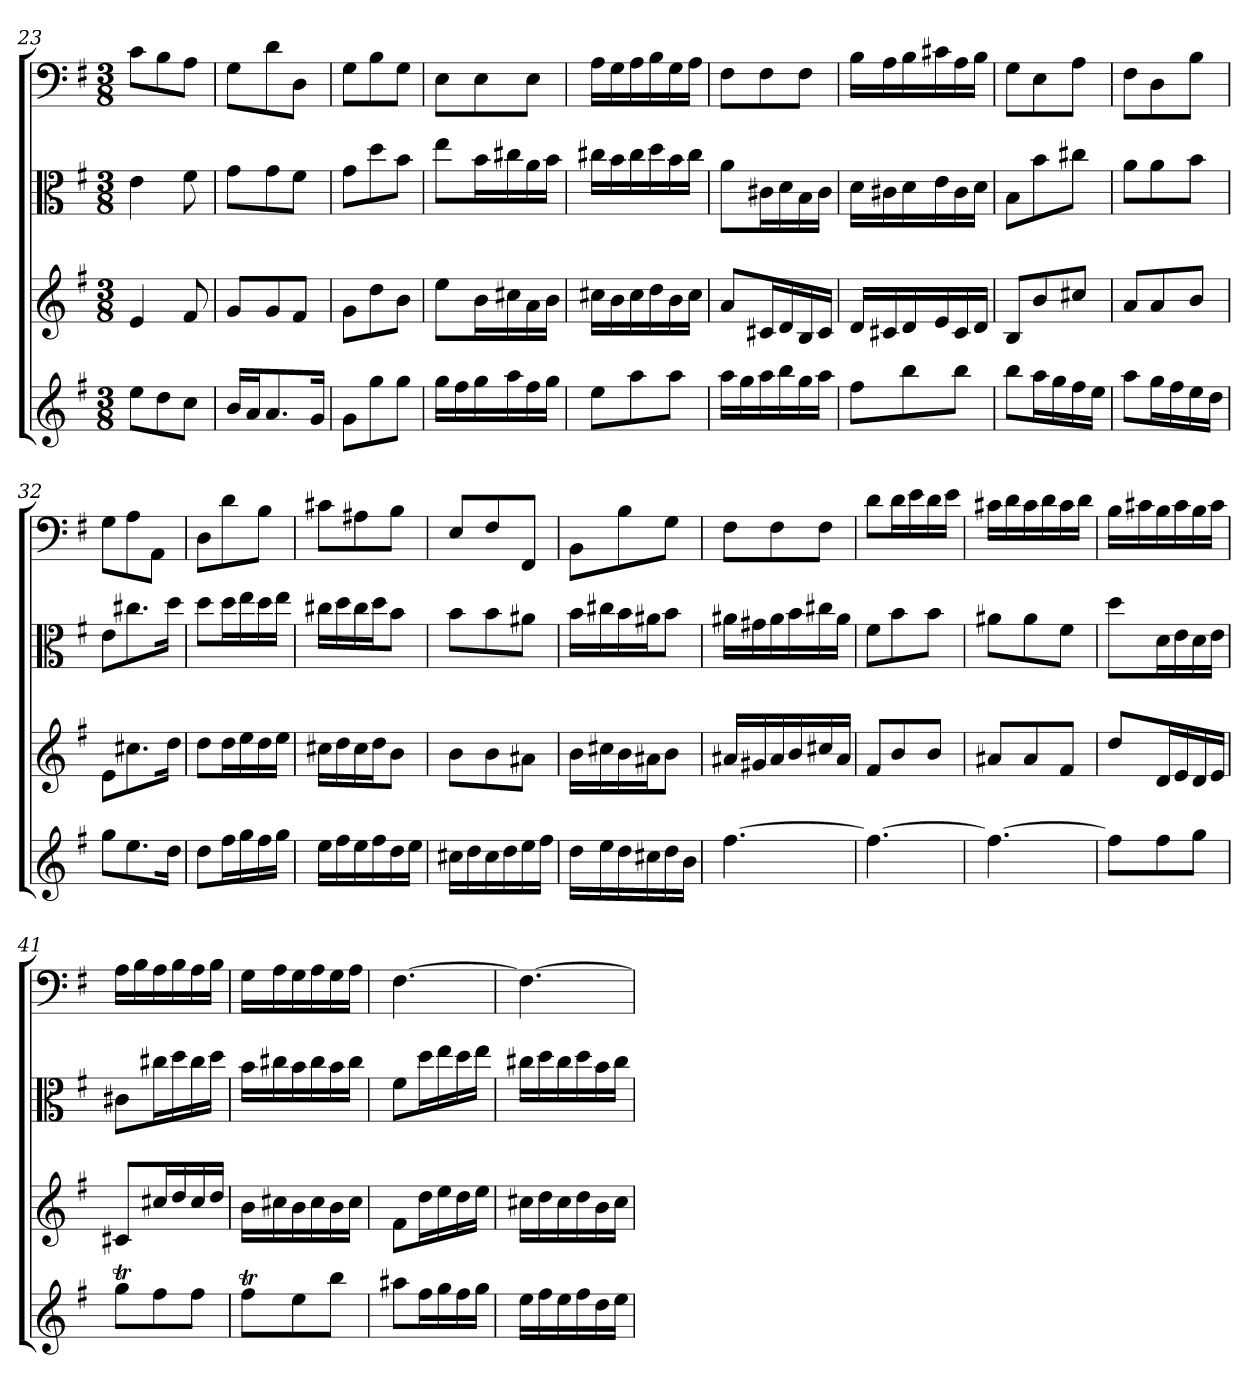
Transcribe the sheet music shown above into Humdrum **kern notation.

**kern	**kern	**kern	**kern
*part4	*part3	*part2	*part1
*staff4	*staff3	*staff2	*staff1
*clefG2	*clefG2	*clefC3	*clefF4
*k[f#]	*k[f#]	*k[f#]	*k[f#]
*e:	*e:	*e:	*e:
*M3/8	*M3/8	*M3/8	*M3/8
=23	=23	=23	=23
8ee\L	4e/	4e\	8c\L
8dd\	.	.	8B\
8cc\J	8f#/	8f#\	8A\J
=24	=24	=24	=24
16b/LL	8g/L	8g\L	8G\L
16a/J	.	.	.
8.a/	8g/	8g\	8d\
.	8f#/J	8f#\J	8D\J
16g/Jk	.	.	.
=25	=25	=25	=25
8g\L	8g\L	8g\L	8G\L
8gg\	8dd\	8dd\	8B\
8gg\J	8b\J	8b\J	8G\J
=26	=26	=26	=26
16gg\LL	8ee\L	8ee\L	8E\L
16ff#\	.	.	.
16gg\	16b\L	16b\L	8E\
16aa\	16cc#X\	16cc#X\	.
16ff#\	16a\	16a\	8E\J
16gg\JJ	16b\JJ	16b\JJ	.
=27	=27	=27	=27
8ee\L	16cc#X\LL	16cc#X\LL	16A\LL
.	16b\	16b\	16G\
8aa\	16cc#\	16cc#\	16A\
.	16dd\	16dd\	16B\
8aa\J	16b\	16b\	16G\
.	16cc#\JJ	16cc#\JJ	16A\JJ
=28	=28	=28	=28
16aa\LL	8a/L	8a\L	8F#\L
16gg\	.	.	.
16aa\	16c#X/L	16c#X\L	8F#\
16bb\	16d/	16d\	.
16gg\	16B/	16B\	8F#\J
16aa\JJ	16c#/JJ	16c#\JJ	.
=29	=29	=29	=29
8ff#\L	16d/LL	16d\LL	16B\LL
.	16c#X/	16c#X\	16A\
8bb\	16d/	16d\	16B\
.	16e/	16e\	16c#X\
8bb\J	16c#/	16c#\	16A\
.	16d/JJ	16d\JJ	16B\JJ
=30	=30	=30	=30
8bb\L	8B/L	8B\L	8G\L
16aa\L	8b/	8b\	8E\
16gg\	.	.	.
16ff#\	8cc#X/J	8cc#X\J	8A\J
16ee\JJ	.	.	.
=31	=31	=31	=31
8aa\L	8a/L	8a\L	8F#\L
16gg\L	8a/	8a\	8D\
16ff#\	.	.	.
16ee\	8b/J	8b\J	8B\J
16dd\JJ	.	.	.
=32	=32	=32	=32
8gg\L	8e\L	8e\L	8G\L
8.ee\	8.cc#X\	8.cc#X\	8A\
.	.	.	8AA\J
16dd\Jk	16dd\Jk	16dd\Jk	.
=33	=33	=33	=33
8dd\L	8dd\L	8dd\L	8D\L
16ff#\L	16dd\L	16dd\L	8d\
16gg\	16ee\	16ee\	.
16ff#\	16dd\	16dd\	8B\J
16gg\JJ	16ee\JJ	16ee\JJ	.
=34	=34	=34	=34
16ee\LL	16cc#X\LL	16cc#X\LL	8c#X\L
16ff#\	16dd\	16dd\	.
16ee\	16cc#\	16cc#\	8A#X\
16ff#\	16dd\J	16dd\J	.
16dd\	8b\J	8b\J	8B\J
16ee\JJ	.	.	.
=35	=35	=35	=35
16cc#X\LL	8b\L	8b\L	8E/L
16dd\	.	.	.
16cc#\	8b\	8b\	8F#/
16dd\	.	.	.
16ee\	8a#X\J	8a#X\J	8FF#/J
16ff#\JJ	.	.	.
=36	=36	=36	=36
16dd\LL	16b\LL	16b\LL	8BB\L
16ee\	16cc#X\	16cc#X\	.
16dd\	16b\	16b\	8B\
16cc#X\	16a#X\J	16a#X\J	.
16dd\	8b\J	8b\J	8G\J
16b\JJ	.	.	.
=37	=37	=37	=37
[4.ff#\	16a#X/LL	16a#X\LL	8F#\L
.	16g#X/	16g#X\	.
.	16a#/	16a#\	8F#\
.	16b/	16b\	.
.	16cc#X/	16cc#X\	8F#\J
.	16a#/JJ	16a#\JJ	.
=38	=38	=38	=38
4.ff#\_	8f#/L	8f#\L	8d\L
.	8b/	8b\	16d\L
.	.	.	16e\
.	8b/J	8b\J	16d\
.	.	.	16e\JJ
=39	=39	=39	=39
4.ff#\_	8a#X/L	8a#X\L	16c#X\LL
.	.	.	16d\
.	8a#/	8a#\	16c#\
.	.	.	16d\
.	8f#/J	8f#\J	16c#\
.	.	.	16d\JJ
=40	=40	=40	=40
8ff#\L]	8dd/L	8dd\L	16B\LL
.	.	.	16c#X\
8ff#\	16d/L	16d\L	16B\
.	16e/	16e\	16c#\
8gg\J	16d/	16d\	16B\
.	16e/JJ	16e\JJ	16c#\JJ
=41	=41	=41	=41
8ggT\L	8c#X/L	8c#X\L	16A\LL
.	.	.	16B\
8ff#\	16cc#X/L	16cc#X\L	16A\
.	16dd/	16dd\	16B\
8ff#\J	16cc#/	16cc#\	16A\
.	16dd/JJ	16dd\JJ	16B\JJ
=42	=42	=42	=42
8ff#t\L	16b\LL	16b\LL	16G\LL
.	16cc#X\	16cc#X\	16A\
8ee\	16b\	16b\	16G\
.	16cc#\	16cc#\	16A\
8bb\J	16b\	16b\	16G\
.	16cc#\JJ	16cc#\JJ	16A\JJ
=43	=43	=43	=43
8aa#X\L	8f#\L	8f#\L	[4.F#\
16ff#\L	16dd\L	16dd\L	.
16gg\	16ee\	16ee\	.
16ff#\	16dd\	16dd\	.
16gg\JJ	16ee\JJ	16ee\JJ	.
=44	=44	=44	=44
16ee\LL	16cc#X\LL	16cc#X\LL	4.F#\_
16ff#\	16dd\	16dd\	.
16ee\	16cc#\	16cc#\	.
16ff#\	16dd\	16dd\	.
16dd\	16b\	16b\	.
16ee\JJ	16cc#\JJ	16cc#\JJ	.
=	=	=	=
*-	*-	*-	*-
